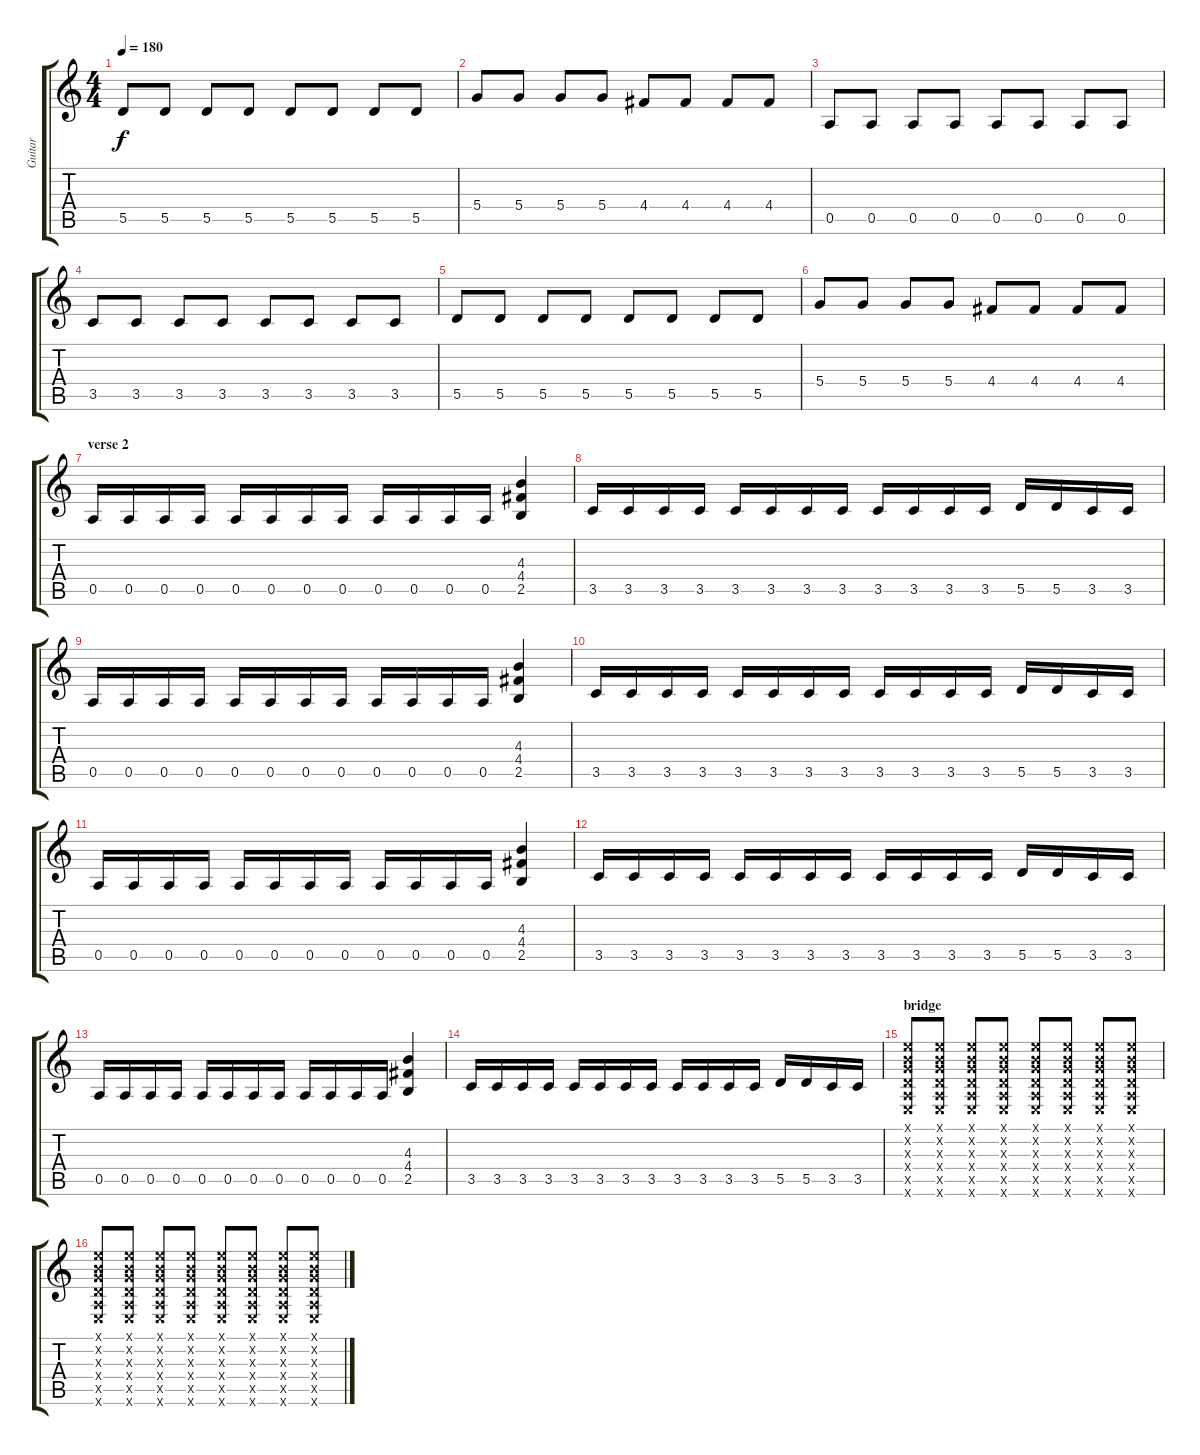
\track ("Guitar" "Guitar") {instrument overdrivenguitar}
\staff {score tabs}
\tuning (E4 B3 G3 D3 A2 E2) {hide}
\ts (4 4)
\tempo 180
\clef g2
\ks c
5.5.8{dy f} 5.5.8 5.5.8 5.5.8 5.5.8 5.5.8 5.5.8 5.5.8 |
5.4.8 5.4.8 5.4.8 5.4.8 4.4.8 4.4.8 4.4.8 4.4.8 |
0.5.8 0.5.8 0.5.8 0.5.8 0.5.8 0.5.8 0.5.8 0.5.8 |
3.5.8 3.5.8 3.5.8 3.5.8 3.5.8 3.5.8 3.5.8 3.5.8 |
5.5.8 5.5.8 5.5.8 5.5.8 5.5.8 5.5.8 5.5.8 5.5.8 |
5.4.8 5.4.8 5.4.8 5.4.8 4.4.8 4.4.8 4.4.8 4.4.8 |
\section ("" "verse 2")
0.5.16 0.5.16 0.5.16 0.5.16 0.5.16 0.5.16 0.5.16 0.5.16 0.5.16 0.5.16 0.5.16 0.5.16 (4.3 4.4 2.5).4 |
3.5.16 3.5.16 3.5.16 3.5.16 3.5.16 3.5.16 3.5.16 3.5.16 3.5.16 3.5.16 3.5.16 3.5.16 5.5.16 5.5.16 3.5.16 3.5.16 |
0.5.16 0.5.16 0.5.16 0.5.16 0.5.16 0.5.16 0.5.16 0.5.16 0.5.16 0.5.16 0.5.16 0.5.16 (4.3 4.4 2.5).4 |
3.5.16 3.5.16 3.5.16 3.5.16 3.5.16 3.5.16 3.5.16 3.5.16 3.5.16 3.5.16 3.5.16 3.5.16 5.5.16 5.5.16 3.5.16 3.5.16 |
0.5.16 0.5.16 0.5.16 0.5.16 0.5.16 0.5.16 0.5.16 0.5.16 0.5.16 0.5.16 0.5.16 0.5.16 (4.3 4.4 2.5).4 |
3.5.16 3.5.16 3.5.16 3.5.16 3.5.16 3.5.16 3.5.16 3.5.16 3.5.16 3.5.16 3.5.16 3.5.16 5.5.16 5.5.16 3.5.16 3.5.16 |
0.5.16 0.5.16 0.5.16 0.5.16 0.5.16 0.5.16 0.5.16 0.5.16 0.5.16 0.5.16 0.5.16 0.5.16 (4.3 4.4 2.5).4 |
3.5.16 3.5.16 3.5.16 3.5.16 3.5.16 3.5.16 3.5.16 3.5.16 3.5.16 3.5.16 3.5.16 3.5.16 5.5.16 5.5.16 3.5.16 3.5.16 |
\section ("" "bridge")
(0.1{x} 0.2{x} 0.3{x} 0.4{x} 0.5{x} 0.6{x}).8 (0.1{x} 0.2{x} 0.3{x} 0.4{x} 0.5{x} 0.6{x}).8 (0.1{x} 0.2{x} 0.3{x} 0.4{x} 0.5{x} 0.6{x}).8 (0.1{x} 0.2{x} 0.3{x} 0.4{x} 0.5{x} 0.6{x}).8 (0.1{x} 0.2{x} 0.3{x} 0.4{x} 0.5{x} 0.6{x}).8 (0.1{x} 0.2{x} 0.3{x} 0.4{x} 0.5{x} 0.6{x}).8 (0.1{x} 0.2{x} 0.3{x} 0.4{x} 0.5{x} 0.6{x}).8 (0.1{x} 0.2{x} 0.3{x} 0.4{x} 0.5{x} 0.6{x}).8 |
(0.1{x} 0.2{x} 0.3{x} 0.4{x} 0.5{x} 0.6{x}).8 (0.1{x} 0.2{x} 0.3{x} 0.4{x} 0.5{x} 0.6{x}).8 (0.1{x} 0.2{x} 0.3{x} 0.4{x} 0.5{x} 0.6{x}).8 (0.1{x} 0.2{x} 0.3{x} 0.4{x} 0.5{x} 0.6{x}).8 (0.1{x} 0.2{x} 0.3{x} 0.4{x} 0.5{x} 0.6{x}).8 (0.1{x} 0.2{x} 0.3{x} 0.4{x} 0.5{x} 0.6{x}).8 (0.1{x} 0.2{x} 0.3{x} 0.4{x} 0.5{x} 0.6{x}).8 (0.1{x} 0.2{x} 0.3{x} 0.4{x} 0.5{x} 0.6{x}).8
